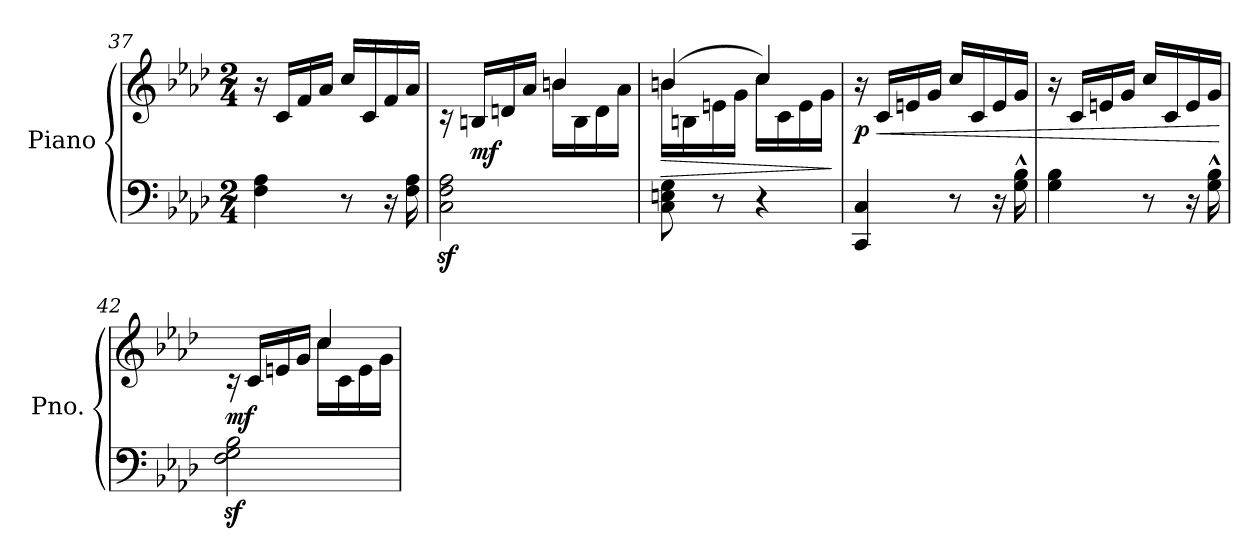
**kern	**kern	**dynam
*part1	*part1	*part1
*staff2	*staff1	*staff1/2
*I"Piano	*	*
*I'Pno.	*	*
*clefF4	*clefG2	*
*k[b-e-a-d-]	*k[b-e-a-d-]	*
*M2/4	*M2/4	*
=37	=37	=37
4F\ 4A-\	16r	.
.	16c/LL	.
.	16f/	.
.	16a-/JJ	.
8r	16cc/LL	.
.	16c/	.
16r	16f/	.
16F\ 16A-\	16a-/JJ	.
=38	=38	=38
*	*^	*
2C\z< 2F\z< 2A-\z<	16rc	4ryy	.
!	!	!	!LO:DY:b
.	16Bn/LL	.	mf
.	16dn/	.	.
.	16a-/JJ	.	.
.	4bn/	16b\LL	.
.	.	16B\	.
.	.	16d\	.
.	.	16a-\JJ	.
=39	=39	=39	=39
!	!	!	!LO:HP:b
8C\ 8En\ 8G\	(>4bn/	16b\LL	>
.	.	16Bn\	.
8r	.	16en\	.
.	.	16g\JJ	.
4r	4cc/)	16cc\LL	.
.	.	16c\	.
.	.	16e\	.
.	.	16g\JJ	.
*	*v	*v	*
.	.	]
=40	=40	=40
!	!	!LO:DY:b
4CC/ 4C/	16r	p
!	!	!LO:HP:b
.	16c/LL	<
.	16en/	.
.	16g/JJ	.
8r	16cc/LL	.
.	16c/	.
16r	16e/	.
16G\^^ 16B-\^^	16g/JJ	.
!!LO:LB:g=z
=41	=41	=41
4G\ 4B-\	16r	.
.	16c/LL	.
.	16en/	.
.	16g/JJ	.
8r	16cc/LL	.
.	16c/	.
16r	16e/	.
16G\^^ 16B-\^^	16g/JJ	.
.	.	[
=42	=42	=42
*	*^	*
!	!	!	!LO:DY:b
2F\z< 2G\z< 2B-\z<	16rc	4ryy	mf
.	16c/LL	.	.
.	16en/	.	.
.	16g/JJ	.	.
.	4cc/	16cc\LL	.
.	.	16c\	.
.	.	16e\	.
.	.	16g\JJ	.
*	*v	*v	*
=	=	=
*-	*-	*-
